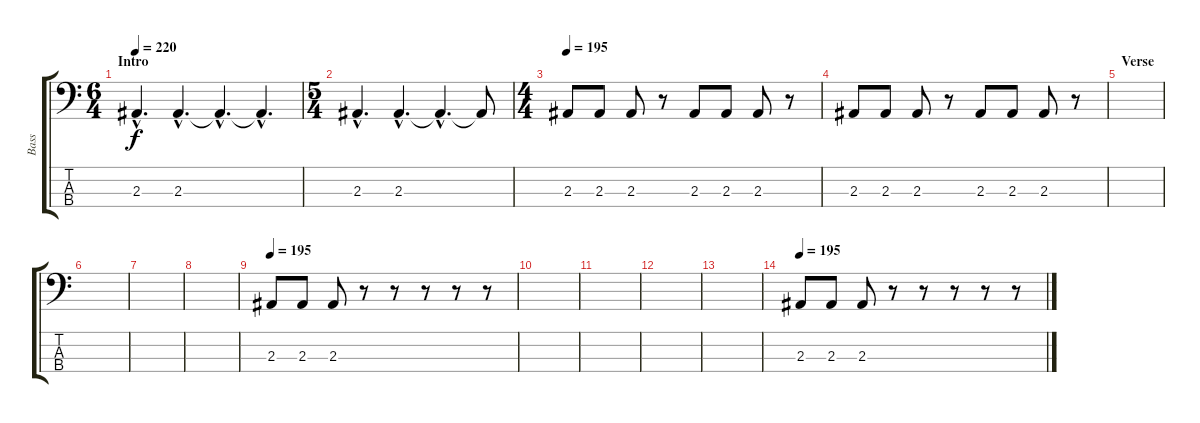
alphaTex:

\track ("Bass" "Bass") {instrument electricbasspick}
\staff {score tabs}
\tuning (Gb2 Db2 Ab1 Db1) {hide}
\ts (6 4)
\section ("" "Intro")
\tempo 220
\clef f4
\ks c
2.3{hac}.4{d dy f instrument electricbasspick} 2.3{hac}.4{d} 2.3{hac t}.4{d} 2.3{hac t}.4{d} |
\ts (5 4)
2.3{hac}.4{d} 2.3{hac}.4{d} 2.3{hac t}.4{d} 2.3{t}.8 |
\ts (4 4)
\tempo 195
2.3.8 2.3.8 2.3.8 r.8 2.3.8 2.3.8 2.3.8 r.8 |
2.3.8 2.3.8 2.3.8 r.8 2.3.8 2.3.8 2.3.8 r.8 |
\section ("" "Verse")
|
|
|
|
\tempo 195
2.3.8 2.3.8 2.3.8 r.8 r.8 r.8 r.8 r.8 |
|
|
|
|
\tempo 195
2.3.8 2.3.8 2.3.8 r.8 r.8 r.8 r.8 r.8
